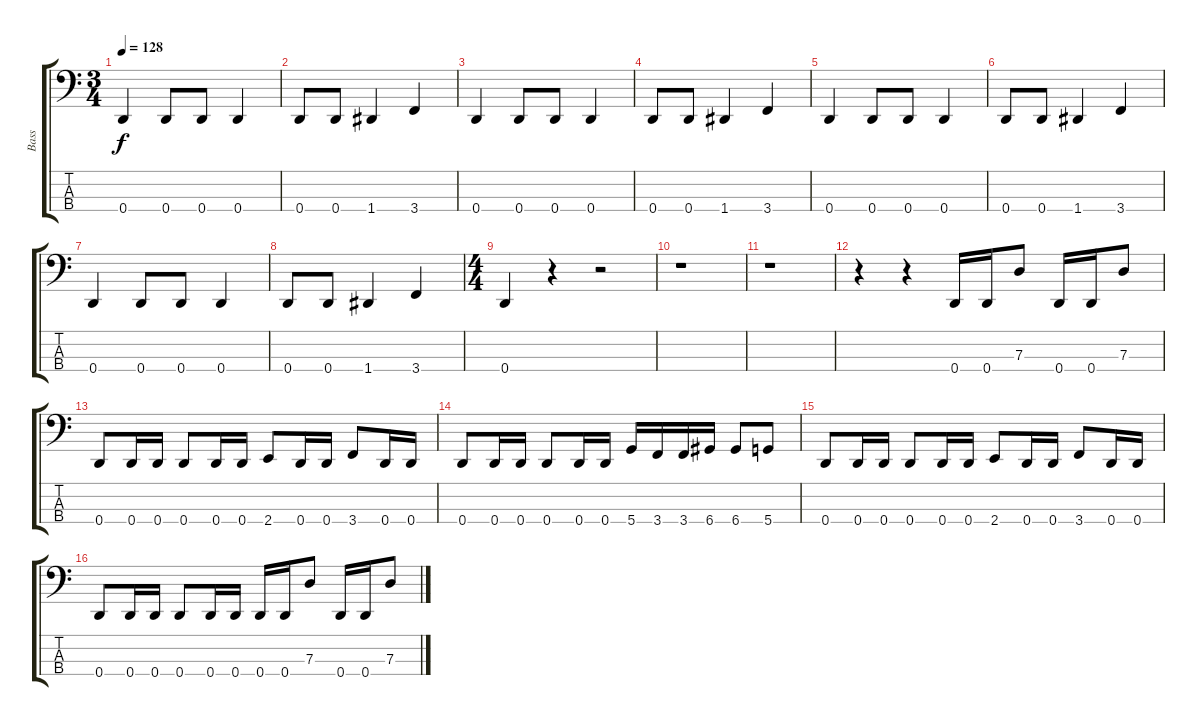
\track ("Bass" "Bass") {instrument electricbasspick}
\staff {score tabs}
\tuning (F2 C2 G1 D1) {hide}
\ts (3 4)
\tempo 128
\clef f4
\ks c
0.4.4{dy f} 0.4.8 0.4.8 0.4.4 |
0.4.8 0.4.8 1.4.4 3.4.4 |
0.4.4 0.4.8 0.4.8 0.4.4 |
0.4.8 0.4.8 1.4.4 3.4.4 |
0.4.4 0.4.8 0.4.8 0.4.4 |
0.4.8 0.4.8 1.4.4 3.4.4 |
0.4.4 0.4.8 0.4.8 0.4.4 |
0.4.8 0.4.8 1.4.4 3.4.4 |
\ts (4 4)
0.4.4 r.4 r.2 |
r.1 |
r.1 |
r.4 r.4 0.4.16 0.4.16 7.3.8 0.4.16 0.4.16 7.3.8 |
0.4.8 0.4.16 0.4.16 0.4.8 0.4.16 0.4.16 2.4.8 0.4.16 0.4.16 3.4.8 0.4.16 0.4.16 |
0.4.8 0.4.16 0.4.16 0.4.8 0.4.16 0.4.16 5.4.16 3.4.16 3.4.16 6.4.16 6.4.8 5.4.8 |
0.4.8 0.4.16 0.4.16 0.4.8 0.4.16 0.4.16 2.4.8 0.4.16 0.4.16 3.4.8 0.4.16 0.4.16 |
0.4.8 0.4.16 0.4.16 0.4.8 0.4.16 0.4.16 0.4.16 0.4.16 7.3.8 0.4.16 0.4.16 7.3.8
